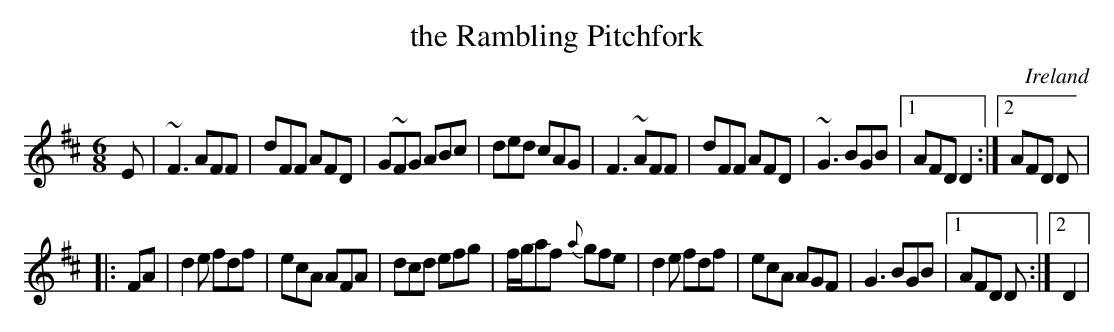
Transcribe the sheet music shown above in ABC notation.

X:1
T:the Rambling Pitchfork
O:Ireland
M:6/8
K:D
E|\
~F3 AFF|dFF AFD|G~FG ABc|ded cAG|\
F3 ~AFF|dFF AFD|~G3 BGB|1 AFD D2 :|2 AFD D|
|:FA|\
d2e fdf|ecA AFA|dcd efg|f/g/af {a}gfe|\
d2e fdf|ecA AGF|G3 BGB|1 AFD D:|2 D2|
